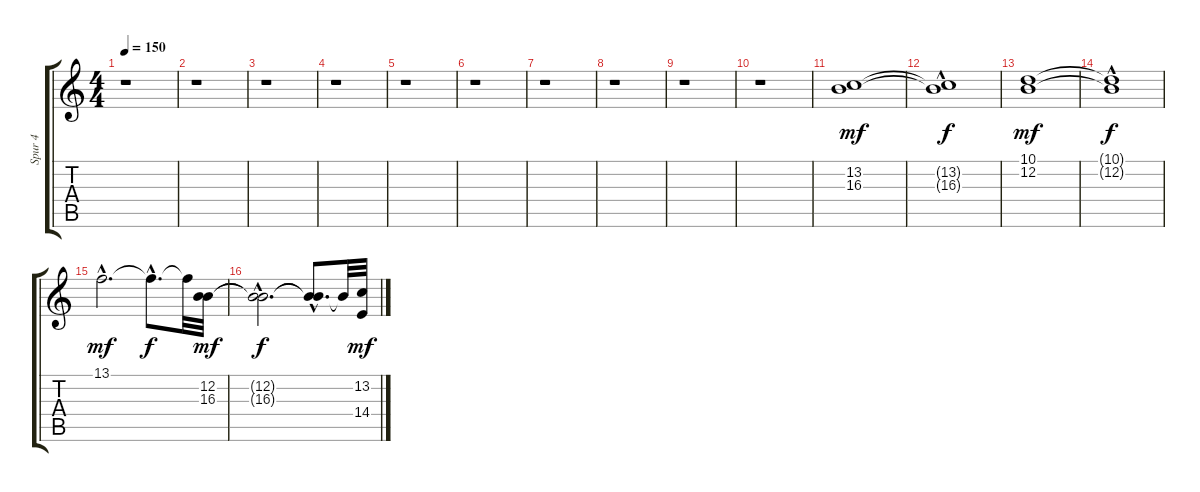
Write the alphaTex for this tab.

\track ("Spur 4" "Spur 4") {instrument fx6goblins}
\staff {score tabs}
\tuning (E4 B3 G3 D3 A2 E2) {hide}
\ts (4 4)
\tempo 150
\clef g2
\ks c
r.1{dy f} |
r.1 |
r.1 |
r.1 |
r.1 |
r.1 |
r.1 |
r.1 |
r.1 |
r.1 |
(13.2 16.3).1{dy mf} |
(13.2{hac t} 16.3{t}).1{dy f} |
(10.1 12.2).1{dy mf} |
(10.1{t} 12.2{hac t}).1{dy f} |
13.1{hac}.2{d dy mf} 13.1{hac t}.8{d dy f} 13.1{t}.32 (12.2 16.3).32{dy mf} |
(12.2{hac t} 16.3{hac t}).2{d dy f} (12.2{t} 16.3{hac t}).8{d} 16.3{t}.32 (13.2 14.4).32{dy mf}
